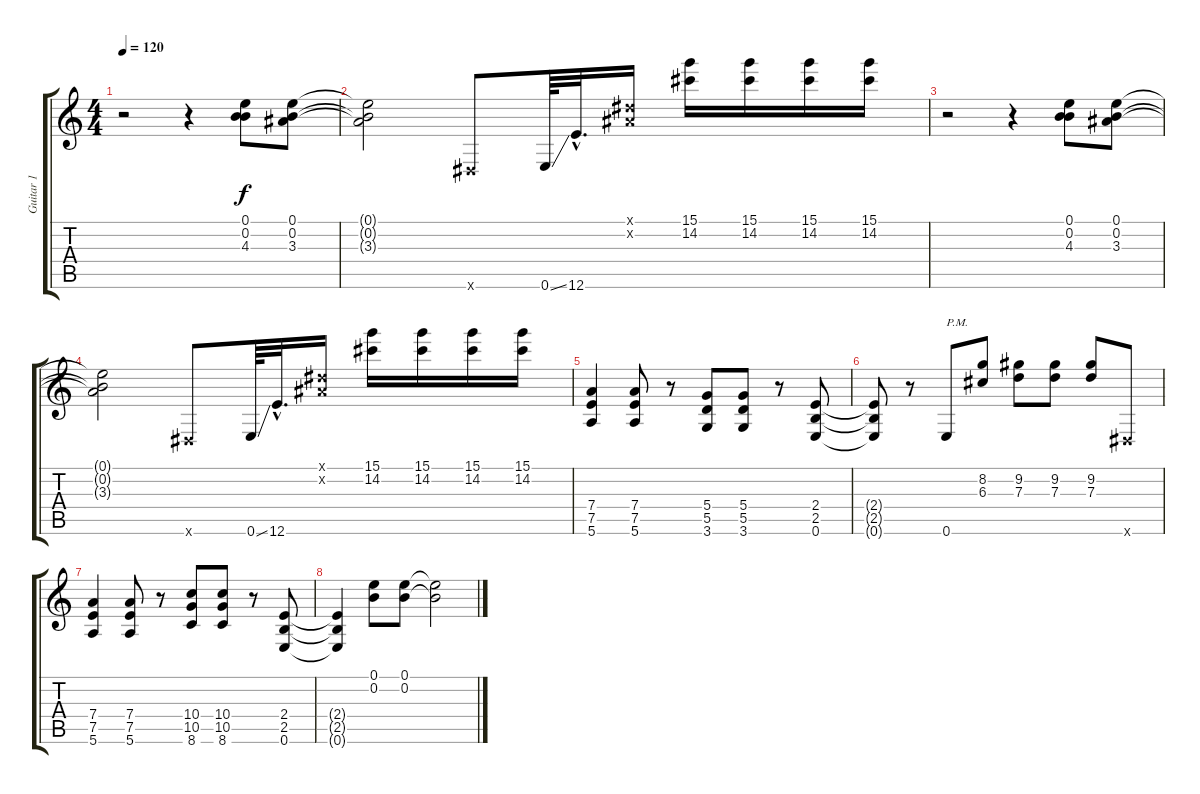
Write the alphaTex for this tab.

\track ("Guitar 1" "Guitar 1") {instrument overdrivenguitar}
\staff {score tabs}
\tuning (E4 B3 G3 D3 A2 E2) {hide}
\ts (4 4)
\tempo 120
\clef g2
\ks c
r.2{dy f} r.4 (0.1 0.2 4.3).8 (0.1 0.2 3.3).8 |
(0.1{t} 0.2{t} 3.3{t}).2 -1.6{x}.8 0.6{ss}.64 12.6{hac}.32{d} (-1.1{x} -1.2{x}).16 (15.1 14.2).16 (15.1 14.2).16 (15.1 14.2).16 (15.1 14.2).16 |
r.2 r.4 (0.1 0.2 4.3).8 (0.1 0.2 3.3).8 |
(0.1{t} 0.2{t} 3.3{t}).2 -1.6{x}.8 0.6{ss}.64 12.6{hac}.32{d} (-1.1{x} -1.2{x}).16 (15.1 14.2).16 (15.1 14.2).16 (15.1 14.2).16 (15.1 14.2).16 |
(7.4 7.5 5.6).4 (7.4 7.5 5.6).8 r.8 (5.4 5.5 3.6).8 (5.4 5.5 3.6).8 r.8 (2.4 2.5 0.6).8 |
(2.4{t} 2.5{t} 0.6{t}).8 r.8 0.6.8{txt "P.M."} (8.2 6.3).8 (9.2 7.3).8 (9.2 7.3).8 (9.2 7.3).8 -1.6{x}.8 |
(7.4 7.5 5.6).4 (7.4 7.5 5.6).8 r.8 (10.4 10.5 8.6).8 (10.4 10.5 8.6).8 r.8 (2.4 2.5 0.6).8 |
(2.4{t} 2.5{t} 0.6{t}).4 (0.1 0.2).8 (0.1 0.2).8 (0.1{t} 0.2{t}).2
